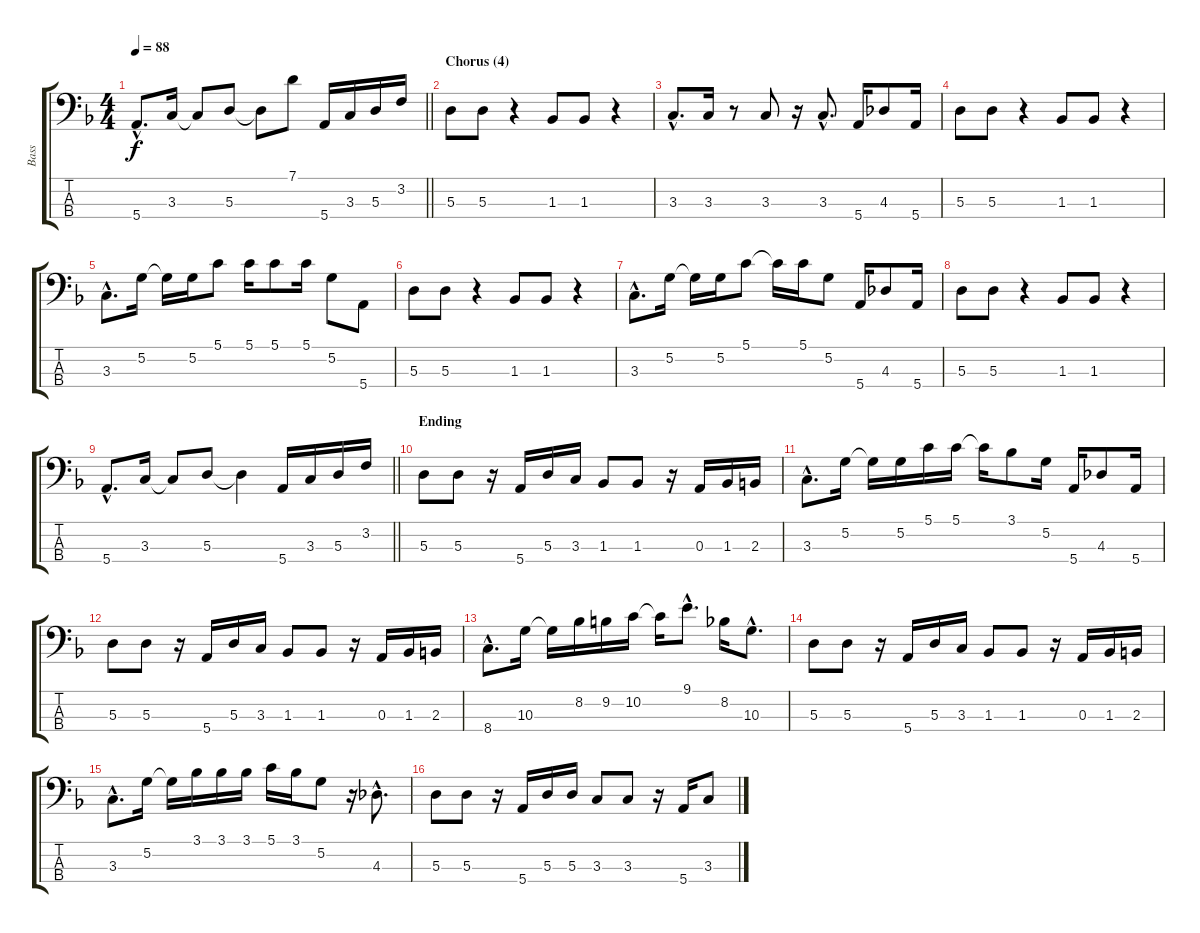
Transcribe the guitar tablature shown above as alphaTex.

\track ("Bass" "Bass") {instrument electricbassfinger}
\staff {score tabs}
\tuning (G2 D2 A1 E1) {hide}
\ts (4 4)
\tempo 88
\clef f4
\barLineRight lightlight
\ks dminor
5.4{hac}.8{d dy f} 3.3.16 3.3{t}.8 5.3.8 5.3{t}.8 7.1.8 5.4.16 3.3.16 5.3.16 3.2.16 |
\section ("" "Chorus (4)")
5.3.8 5.3.8 r.4 1.3.8 1.3.8 r.4 |
3.3{hac}.8{d} 3.3.16 r.8 3.3.8 r.16 3.3{hac}.8{d} 5.4.16 4.3.8 5.4.16 |
5.3.8 5.3.8 r.4 1.3.8 1.3.8 r.4 |
3.3{hac}.8{d} 5.2.16 5.2{t}.16 5.2.16 5.1.8 5.1.16 5.1.8 5.1.16 5.2.8 5.4.8 |
5.3.8 5.3.8 r.4 1.3.8 1.3.8 r.4 |
3.3{hac}.8{d} 5.2.16 5.2{t}.16 5.2.16 5.1.8 5.1{t}.16 5.1.16 5.2.8 5.4.16 4.3.8 5.4.16 |
5.3.8 5.3.8 r.4 1.3.8 1.3.8 r.4 |
\barLineRight lightlight
5.4{hac}.8{d} 3.3.16 3.3{t}.8 5.3.8 5.3{t}.4 5.4.16 3.3.16 5.3.16 3.2.16 |
\section ("" "Ending")
5.3.8 5.3.8 r.16 5.4.16 5.3.16 3.3.16 1.3.8 1.3.8 r.16 0.3.16 1.3.16 2.3.16 |
3.3{hac}.8{d} 5.2.16 5.2{t}.16 5.2.16 5.1.16 5.1.16 5.1{t}.16 3.1.8 5.2.16 5.4.16 4.3.8 5.4.16 |
5.3.8 5.3.8 r.16 5.4.16 5.3.16 3.3.16 1.3.8 1.3.8 r.16 0.3.16 1.3.16 2.3.16 |
8.4{hac}.8{d} 10.3.16 10.3{t}.16 8.2.16 9.2.16 10.2.16 10.2{t}.16 9.1{hac}.8{d} 8.2.16 10.3{hac}.8{d} |
5.3.8 5.3.8 r.16 5.4.16 5.3.16 3.3.16 1.3.8 1.3.8 r.16 0.3.16 1.3.16 2.3.16 |
3.3{hac}.8{d} 5.2.16 5.2{t}.16 3.1.16 3.1.16 3.1.16 5.1.16 3.1.16 5.2.8 r.16 4.3{hac}.8{d} |
5.3.8 5.3.8 r.16 5.4.16 5.3.16 5.3.16 3.3.8 3.3.8 r.16 5.4.16 3.3.8
